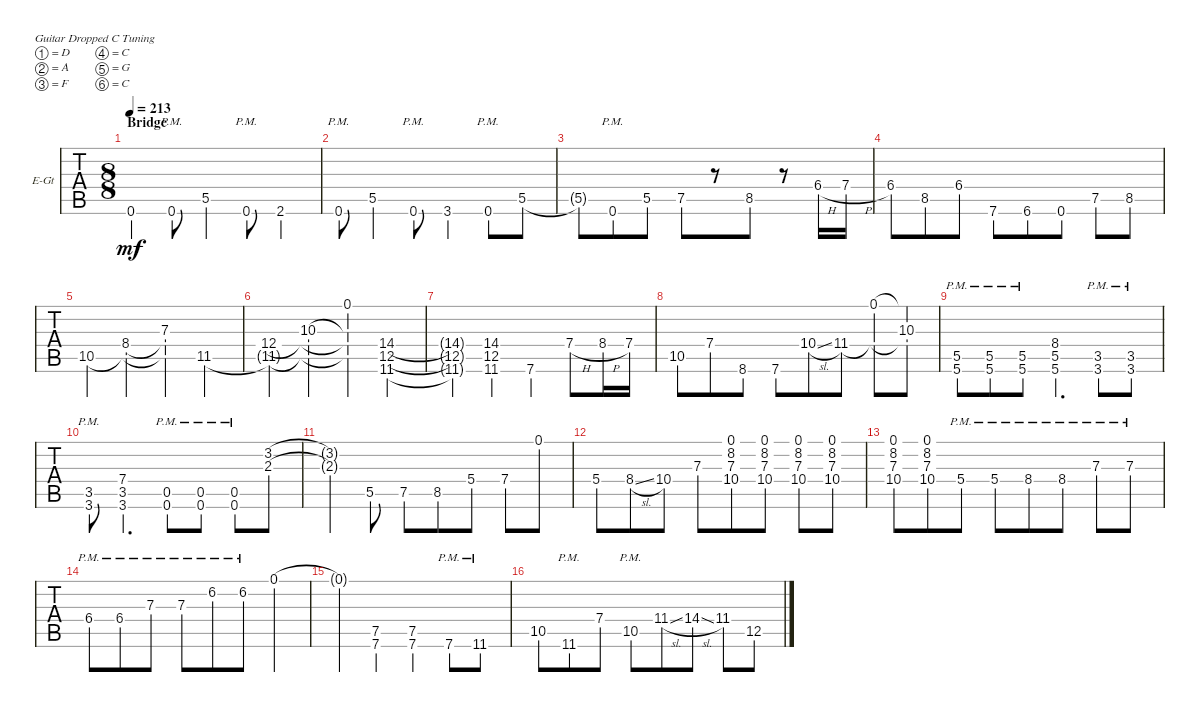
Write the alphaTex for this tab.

\defaultSystemsLayout 4
\bracketExtendMode groupsimilarinstruments
\firstSystemTrackNameOrientation horizontal
\otherSystemsTrackNameOrientation horizontal
\track ("Electric Guitar Left" "E-Gt") {instrument distortionguitar}
\staff {tabs}
\tuning (D4 A3 F3 C3 G2 C2)
\ts (8 8)
\section ("" "Bridge")
\tempo 213
\clef g2
\ks c
0.6.4{dy mf} 0.6{pm}.8 5.5.4 0.6{pm}.8 2.6.4 |
0.6{pm}.8 5.5.4 0.6{pm}.8 3.6.4 0.6{pm}.8 5.5.8 |
5.5{t}.8 0.6{pm}.8 5.5.8 7.5.8 r.8 8.5.8 r.8 6.4{h}.16 7.4{h}.16 |
6.4.8 8.5.8 6.4.8 7.6.8 6.6.8 0.6.8 7.5.8 8.5.8 |
10.5.4 (8.4 10.5{t}).4 (7.3 10.5{t} 8.4{t}).4 11.5.4 |
(12.4 11.5{t}).4 (10.3 11.5{t} 12.4{t}).4 (0.1 10.3{t} 12.4{t} 11.5{t}).4 (11.6 12.5 14.4).4 |
(11.6{t} 12.5{t} 14.4{t}).4 (11.6 12.5 14.4).4 7.6.4 7.4{h}.8 8.4{h}.16 7.4.16 |
10.5.8 7.4.8 8.6.8 7.6.8 10.4{sl}.8 11.4.8 (0.1 11.4{t}).8 (10.3 11.4{t} 0.1{t}).8 |
(5.6{pm} 5.5{pm}).8 (5.6{pm} 5.5{pm}).8 (5.6{pm} 5.5{pm}).8 (8.4 5.5 5.6).4{d} (3.6{pm} 3.5{pm}).8 (3.6{pm} 3.5{pm}).8 |
(3.6{pm} 3.5{pm}).8 (7.4 3.5 3.6).4{d} (0.6{pm} 0.5{pm}).8 (0.6{pm} 0.5{pm}).8 (0.6{pm} 0.5{pm}).8 (2.3 3.2).8 |
(3.2{t} 2.3{t}).4 5.5.8 7.5.8 8.5.8 5.4.8 7.4.8 0.1.8 |
5.4.8 8.4{sl}.8 10.4.8 7.3.8 (10.4 7.3 8.2 0.1).8 (10.4 7.3 8.2 0.1).8 (10.4 7.3 8.2 0.1).8 (10.4 7.3 8.2 0.1).8 |
(10.4 7.3 8.2 0.1).8 (10.4 7.3 8.2 0.1).8 5.4{pm}.8 5.4{pm}.8 8.4{pm}.8 8.4{pm}.8 7.3{pm}.8 7.3{pm}.8 |
6.4{pm}.8 6.4{pm}.8 7.3{pm}.8 7.3{pm}.8 6.2{pm}.8 6.2{pm}.8 0.1.4 |
0.1{t}.4 (7.6 7.5).4 (7.6 7.5).4 7.6{pm}.8 11.6{pm}.8 |
10.5.8 11.6{pm}.8 7.4.8 10.5{pm}.8 11.4{sl}.8 14.4{sl}.8 11.4.8 12.5.8
